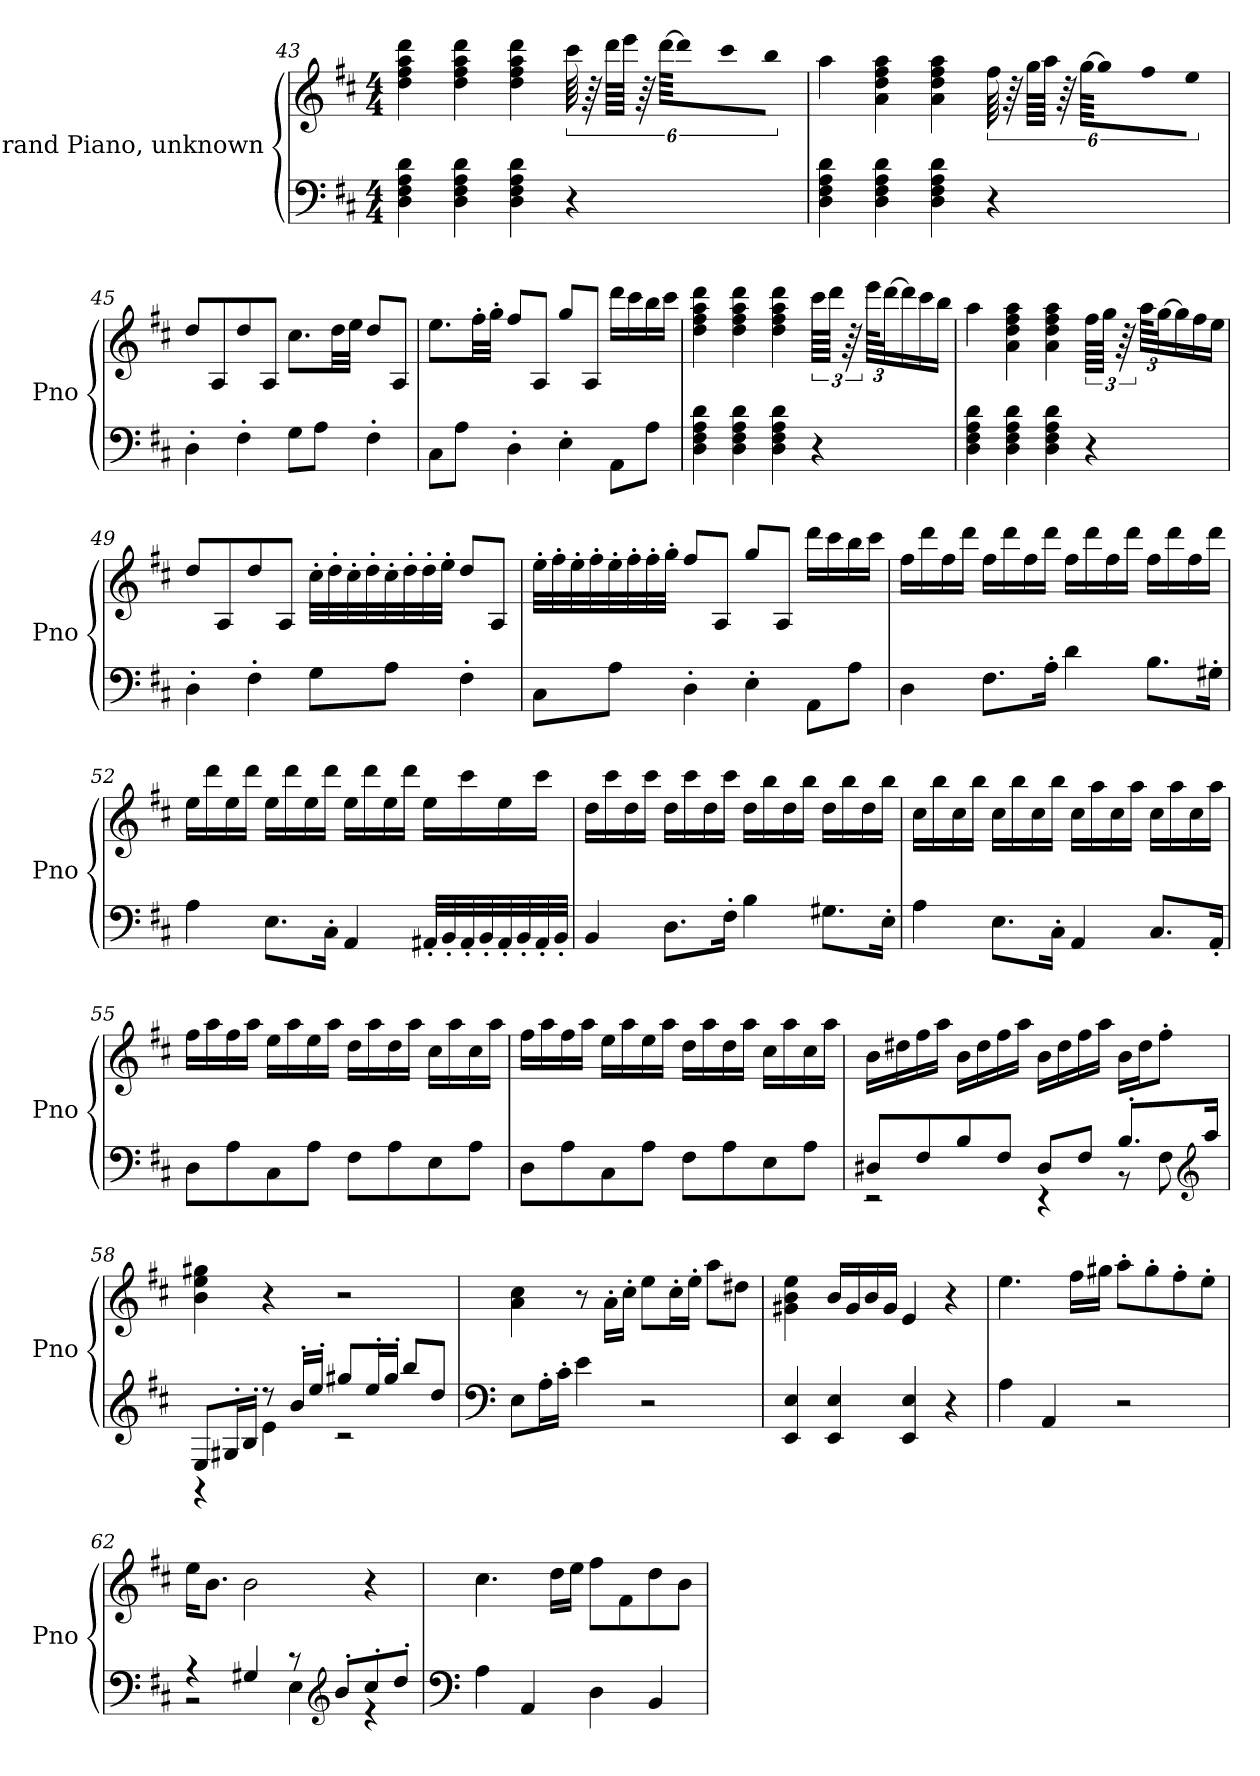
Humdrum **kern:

**kern	**kern
*part1	*part1
*staff2	*staff1
*I"Grand Piano, unknown	*
*I'Pno	*
*clefF4	*clefG2
*k[f#c#]	*k[f#c#]
*M4/4	*M4/4
=43	=43
4D\ 4F#\ 4A\ 4d\	4dd\ 4ff#\ 4aa\ 4ddd\
4D\ 4F#\ 4A\ 4d\	4dd\ 4ff#\ 4aa\ 4ddd\
4D\ 4F#\ 4A\ 4d\	4dd\ 4ff#\ 4aa\ 4ddd\
4r	96ccc#\
.	96r
.	96ddd\LLLL
.	96eee\JJJJ
.	96r
.	[96ddd\KKLL
.	16ddd\]
.	16ccc#\
.	16bb\JJ
!!LO:LB:g=z
=44	=44
4D\ 4F#\ 4A\ 4d\	4aa\
4D\ 4F#\ 4A\ 4d\	4a\ 4dd\ 4ff#\ 4aa\
4D\ 4F#\ 4A\ 4d\	4a\ 4dd\ 4ff#\ 4aa\
4r	96ff#\
.	96r
.	96gg\LLLL
.	96aa\JJJJ
.	96r
.	[96gg\KKLL
.	16gg\]
.	16ff#\
.	16ee\JJ
=45	=45
4D'\	8dd/L
.	8A/
4F#'\	8dd/
.	8A/J
8G\L	8.cc#\L
8A\J	.
.	32dd\LL
.	32ee\JJJ
4F#'\	8dd/L
.	8A/J
=46	=46
8C#\L	8.ee\L
8A\J	.
.	32ff#'\LL
.	32gg'\JJJ
4D'\	8ff#/L
.	8A/J
4E'\	8gg/L
.	8A/J
8AA\L	16ddd\LL
.	16ccc#\
8A\J	16bb\
.	16ccc#\JJ
!!LO:LB:g=z
=47	=47
4D\ 4F#\ 4A\ 4d\	4dd\ 4ff#\ 4aa\ 4ddd\
4D\ 4F#\ 4A\ 4d\	4dd\ 4ff#\ 4aa\ 4ddd\
4D\ 4F#\ 4A\ 4d\	4dd\ 4ff#\ 4aa\ 4ddd\
4r	96ccc#\LLLL
.	96ddd\JJJJ
.	96r
*	*Xbrackettup
.	96eee\KLLL
.	[48ddd\J
.	16ddd\]
.	16ccc#\
.	16bb\JJ
=48	=48
4D\ 4F#\ 4A\ 4d\	4aa\
4D\ 4F#\ 4A\ 4d\	4a\ 4dd\ 4ff#\ 4aa\
4D\ 4F#\ 4A\ 4d\	4a\ 4dd\ 4ff#\ 4aa\
*	*brackettup
4r	96ff#\LLLL
.	96gg\JJJJ
.	96r
*	*Xbrackettup
.	96aa\KLLL
.	[48gg\J
.	16gg\]
.	16ff#\
.	16ee\JJ
=49	=49
4D'\	8dd/L
.	8A/
4F#'\	8dd/
.	8A/J
8G\L	32cc#'\LLL
.	32dd'\
.	32cc#'\
.	32dd'\
8A\J	32cc#'\
.	32dd'\
.	32dd'\
.	32ee'\JJJ
4F#'\	8dd/L
.	8A/J
!!LO:LB:g=z
=50	=50
8C#\L	32ee'\LLL
.	32ff#'\
.	32ee'\
.	32ff#'\
8A\J	32ee'\
.	32ff#'\
.	32ff#'\
.	32gg'\JJJ
4D'\	8ff#/L
.	8A/J
4E'\	8gg/L
.	8A/J
8AA\L	16ddd\LL
.	16ccc#\
8A\J	16bb\
.	16ccc#\JJ
=51	=51
4D\	16ff#\LL
.	16ddd\
.	16ff#\
.	16ddd\JJ
8.F#\L	16ff#\LL
.	16ddd\
.	16ff#\
16A'\Jk	16ddd\JJ
4d\	16ff#\LL
.	16ddd\
.	16ff#\
.	16ddd\JJ
8.B\L	16ff#\LL
.	16ddd\
.	16ff#\
16G#X'\Jk	16ddd\JJ
!!LO:LB:g=z
=52	=52
4A\	16ee\LL
.	16ddd\
.	16ee\
.	16ddd\JJ
8.E\L	16ee\LL
.	16ddd\
.	16ee\
16C#'\Jk	16ddd\JJ
4AA/	16ee\LL
.	16ddd\
.	16ee\
.	16ddd\JJ
32AA#X'/LLL	16ee\LL
32BB'/	.
32AA#'/	16ccc#\
32BB'/	.
32AA#'/	16ee\
32BB'/	.
32AA#'/	16ccc#\JJ
32BB'/JJJ	.
=53	=53
4BB/	16dd\LL
.	16ccc#\
.	16dd\
.	16ccc#\JJ
8.D\L	16dd\LL
.	16ccc#\
.	16dd\
16F#'\Jk	16ccc#\JJ
4B\	16dd\LL
.	16bb\
.	16dd\
.	16bb\JJ
8.G#X\L	16dd\LL
.	16bb\
.	16dd\
16E'\Jk	16bb\JJ
!!LO:PB:g=z
=54	=54
4A\	16cc#\LL
.	16bb\
.	16cc#\
.	16bb\JJ
8.E\L	16cc#\LL
.	16bb\
.	16cc#\
16C#'\Jk	16bb\JJ
4AA/	16cc#\LL
.	16aa\
.	16cc#\
.	16aa\JJ
8.C#/L	16cc#\LL
.	16aa\
.	16cc#\
16AA'/Jk	16aa\JJ
=55	=55
8D\L	16ff#\LL
.	16aa\
8A\	16ff#\
.	16aa\JJ
8C#\	16ee\LL
.	16aa\
8A\J	16ee\
.	16aa\JJ
8F#\L	16dd\LL
.	16aa\
8A\	16dd\
.	16aa\JJ
8E\	16cc#\LL
.	16aa\
8A\J	16cc#\
.	16aa\JJ
=56	=56
8D\L	16ff#\LL
.	16aa\
8A\	16ff#\
.	16aa\JJ
8C#\	16ee\LL
.	16aa\
8A\J	16ee\
.	16aa\JJ
8F#\L	16dd\LL
.	16aa\
8A\	16dd\
.	16aa\JJ
8E\	16cc#\LL
.	16aa\
8A\J	16cc#\
.	16aa\JJ
!!LO:LB:g=z
=57	=57
*^	*
8D#X/L	2r	16b\LL
.	.	16dd#X\
8F#/	.	16ff#\
.	.	16aa\JJ
8B/	.	16b\LL
.	.	16dd#\
8F#/J	.	16ff#\
.	.	16aa\JJ
8D#/L	4r	16b\LL
.	.	16dd#\
8F#/J	.	16ff#\
.	.	16aa\JJ
8.B'/L	8r	16b\LL
.	.	16dd#\J
.	8F#\	8ff#'\J
*clefG2	*	*
16aa/Jk	.	.
=58	=58	=58
8E/L	4r	4b\ 4ee\ 4gg#X\
16G#X'/L	.	.
16B'/JJ	.	.
8r	4e\	4r
16b'/LL	.	.
16ee'/JJ	.	.
8gg#X/L	2r	2r
16ee'/L	.	.
16gg#'/JJ	.	.
8bb/L	.	.
8dd/J	.	.
*v	*v	*
=59	=59
*clefF4	*
8E\L	4a\ 4cc#\
16A'\L	.
16c#'\JJ	.
4e\	8r
.	16a'\LL
.	16cc#'\JJ
2r	8ee\L
.	16cc#'\L
.	16ee'\JJ
.	8aa\L
.	8dd#X\J
!!LO:LB:g=z
=60	=60
4EE/ 4E/	4g#X\ 4b\ 4ee\
4EE/ 4E/	16b/LL
.	16g#/
.	16b/
.	16g#/JJ
4EE/ 4E/	4e/
4r	4r
=61	=61
4A\	4.ee\
4AA/	.
.	16ff#\LL
.	16gg#X\JJ
2r	8aa'\L
.	8gg#'\
.	8ff#'\
.	8ee'\J
=62	=62
*^	*
4r	2r	16ee\KL
.	.	8.b\J
4G#X/	.	2b\
8r	4E\	.
*clefG2	*	*
8b'/L	.	.
8cc#'/	4r	4r
8dd'/J	.	.
*v	*v	*
=63	=63
*clefF4	*
4A\	4.cc#\
4AA/	.
.	16dd\LL
.	16ee\JJ
4D\	8ff#\L
.	8f#\
4BB/	8dd\
.	8b\J
=	=
*-	*-
